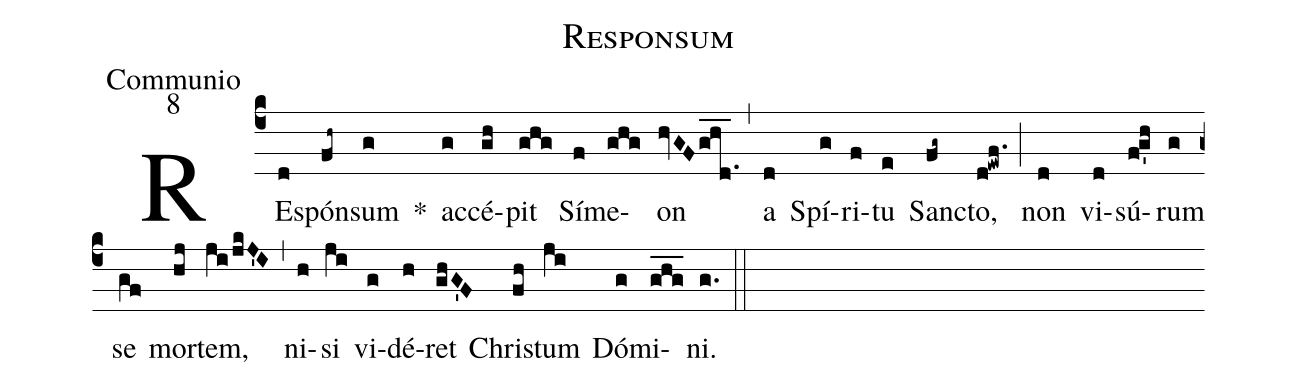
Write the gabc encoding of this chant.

name:Responsum;
office-part:Communio;
mode:8;
%%
(c4) RE(d)spón(fh~)sum(g) *() ac(g)cé(gh)pit(ghg) Sí(f)me(ghg)on(hvGFghd.1___) (,) a(d) Spí(g)ri(f)tu(e) San(fg~)cto,(d!ewf.) (;) non(d) vi(d)sú(fg'h)rum(g) se(gf) mor(hj)tem,(ji/jkJ'I) (,) ni(h)si(ji) vi(g)dé(h)ret(ghG'F) Chri(fh)stum(ji) Dó(g)mi(ghg___)ni.(g.) (::)
